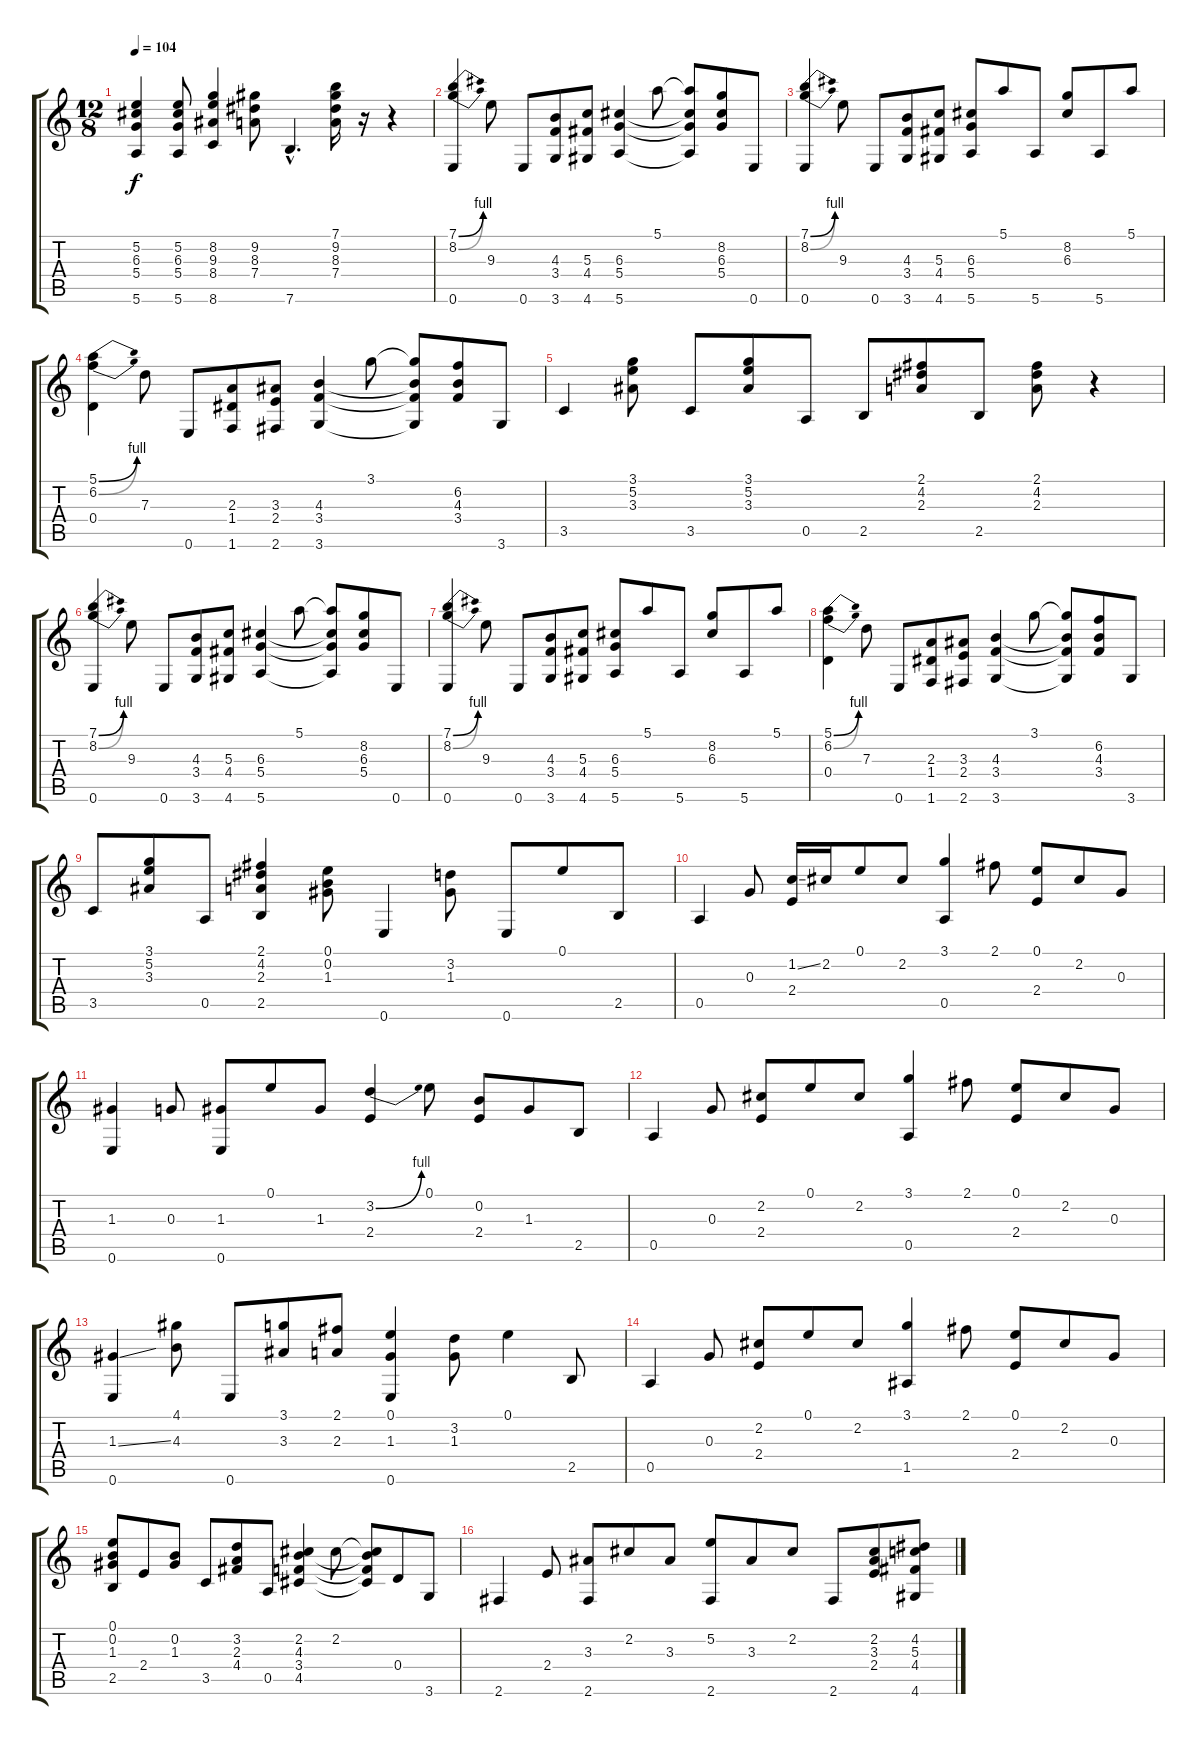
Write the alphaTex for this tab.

\track "" {instrument acousticguitarnylon}
\staff {score tabs}
\tuning (E4 B3 G3 D3 A2 E2) {hide}
\ts (12 8)
\tempo 104
\clef g2
\ks c
(5.2 6.3 5.4 5.6).4{dy f} (5.2 6.3 5.4 5.6).8 (8.2 9.3 8.4 8.6).4 (9.2 8.3 7.4).8 7.6{hac}.4{d} (7.1 9.2 8.3 7.4).16 r.16 r.4 |
(7.1{be (bend 0 0 60 4)} 8.2{be (bend 0 0 60 4)} 0.6).4 9.3.8 0.6.8 (4.3 3.4 3.6).8 (5.3 4.4 4.6).8 (6.3 5.4 5.6).4 5.1.8 (5.1{t} 6.3{t} 5.4{t} 5.6{t}).8 (8.2 6.3 5.4).8 0.6.8 |
(7.1{be (bend 0 0 60 4)} 8.2{be (bend 0 0 60 4)} 0.6).4 9.3.8 0.6.8 (4.3 3.4 3.6).8 (5.3 4.4 4.6).8 (6.3 5.4 5.6).8 5.1.8 5.6.8 (8.2 6.3).8 5.6.8 5.1.8 |
(5.1{be (bend 0 0 60 4)} 6.2{be (bend 0 0 60 4)} 0.4).4 7.3.8 0.6.8 (2.3 1.4 1.6).8 (3.3 2.4 2.6).8 (4.3 3.4 3.6).4 3.1.8 (3.1{t} 4.3{t} 3.4{t} 3.6{t}).8 (6.2 4.3 3.4).8 3.6.8 |
3.5.4 (3.1 5.2 3.3).8 3.5.8 (3.1 5.2 3.3).8 0.5.8 2.5.8 (2.1 4.2 2.3).8 2.5.8 (2.1 4.2 2.3).8 r.4 |
(7.1{be (bend 0 0 60 4)} 8.2{be (bend 0 0 60 4)} 0.6).4 9.3.8 0.6.8 (4.3 3.4 3.6).8 (5.3 4.4 4.6).8 (6.3 5.4 5.6).4 5.1.8 (5.1{t} 6.3{t} 5.4{t} 5.6{t}).8 (8.2 6.3 5.4).8 0.6.8 |
(7.1{be (bend 0 0 60 4)} 8.2{be (bend 0 0 60 4)} 0.6).4 9.3.8 0.6.8 (4.3 3.4 3.6).8 (5.3 4.4 4.6).8 (6.3 5.4 5.6).8 5.1.8 5.6.8 (8.2 6.3).8 5.6.8 5.1.8 |
(5.1{be (bend 0 0 60 4)} 6.2{be (bend 0 0 60 4)} 0.4).4 7.3.8 0.6.8 (2.3 1.4 1.6).8 (3.3 2.4 2.6).8 (4.3 3.4 3.6).4 3.1.8 (3.1{t} 4.3{t} 3.4{t} 3.6{t}).8 (6.2 4.3 3.4).8 3.6.8 |
3.5.8 (3.1 5.2 3.3).8 0.5.8 (2.1 4.2 2.3 2.5).4 (0.1 0.2 1.3).8 0.6.4 (3.2 1.3).8 0.6.8 0.1.8 2.5.8 |
0.5.4 0.3.8 (1.2{ss} 2.4).16 2.2.16 0.1.8 2.2.8 (3.1 0.5).4 2.1.8 (0.1 2.4).8 2.2.8 0.3.8 |
(1.3 0.6).4 0.3.8 (1.3 0.6).8 0.1.8 1.3.8 (3.2{be (bend 0 0 60 4)} 2.4).4 0.1.8 (0.2 2.4).8 1.3.8 2.5.8 |
0.5.4 0.3.8 (2.2 2.4).8 0.1.8 2.2.8 (3.1 0.5).4 2.1.8 (0.1 2.4).8 2.2.8 0.3.8 |
(1.3{ss} 0.6).4 (4.1 4.3).8 0.6.8 (3.1 3.3).8 (2.1 2.3).8 (0.1 1.3 0.6).4 (3.2 1.3).8 0.1.4 2.5.8 |
0.5.4 0.3.8 (2.2 2.4).8 0.1.8 2.2.8 (3.1 1.5).4 2.1.8 (0.1 2.4).8 2.2.8 0.3.8 |
(0.1 0.2 1.3 2.5).8 2.4.8 (0.2 1.3).8 3.5.8 (3.2 2.3 4.4).8 0.5.8 (2.2 4.3 3.4 4.5).4 2.2.8 (2.2{t} 4.3{t} 3.4{t} 4.5{t}).8 0.4.8 3.6.8 |
2.6.4 2.4.8 (3.3 2.6).8 2.2.8 3.3.8 (5.2 2.6).8 3.3.8 2.2.8 2.6.8 (2.2 3.3 2.4).8 (4.2{ss} 5.3{ss} 4.4{ss} 4.6{ss}).8
